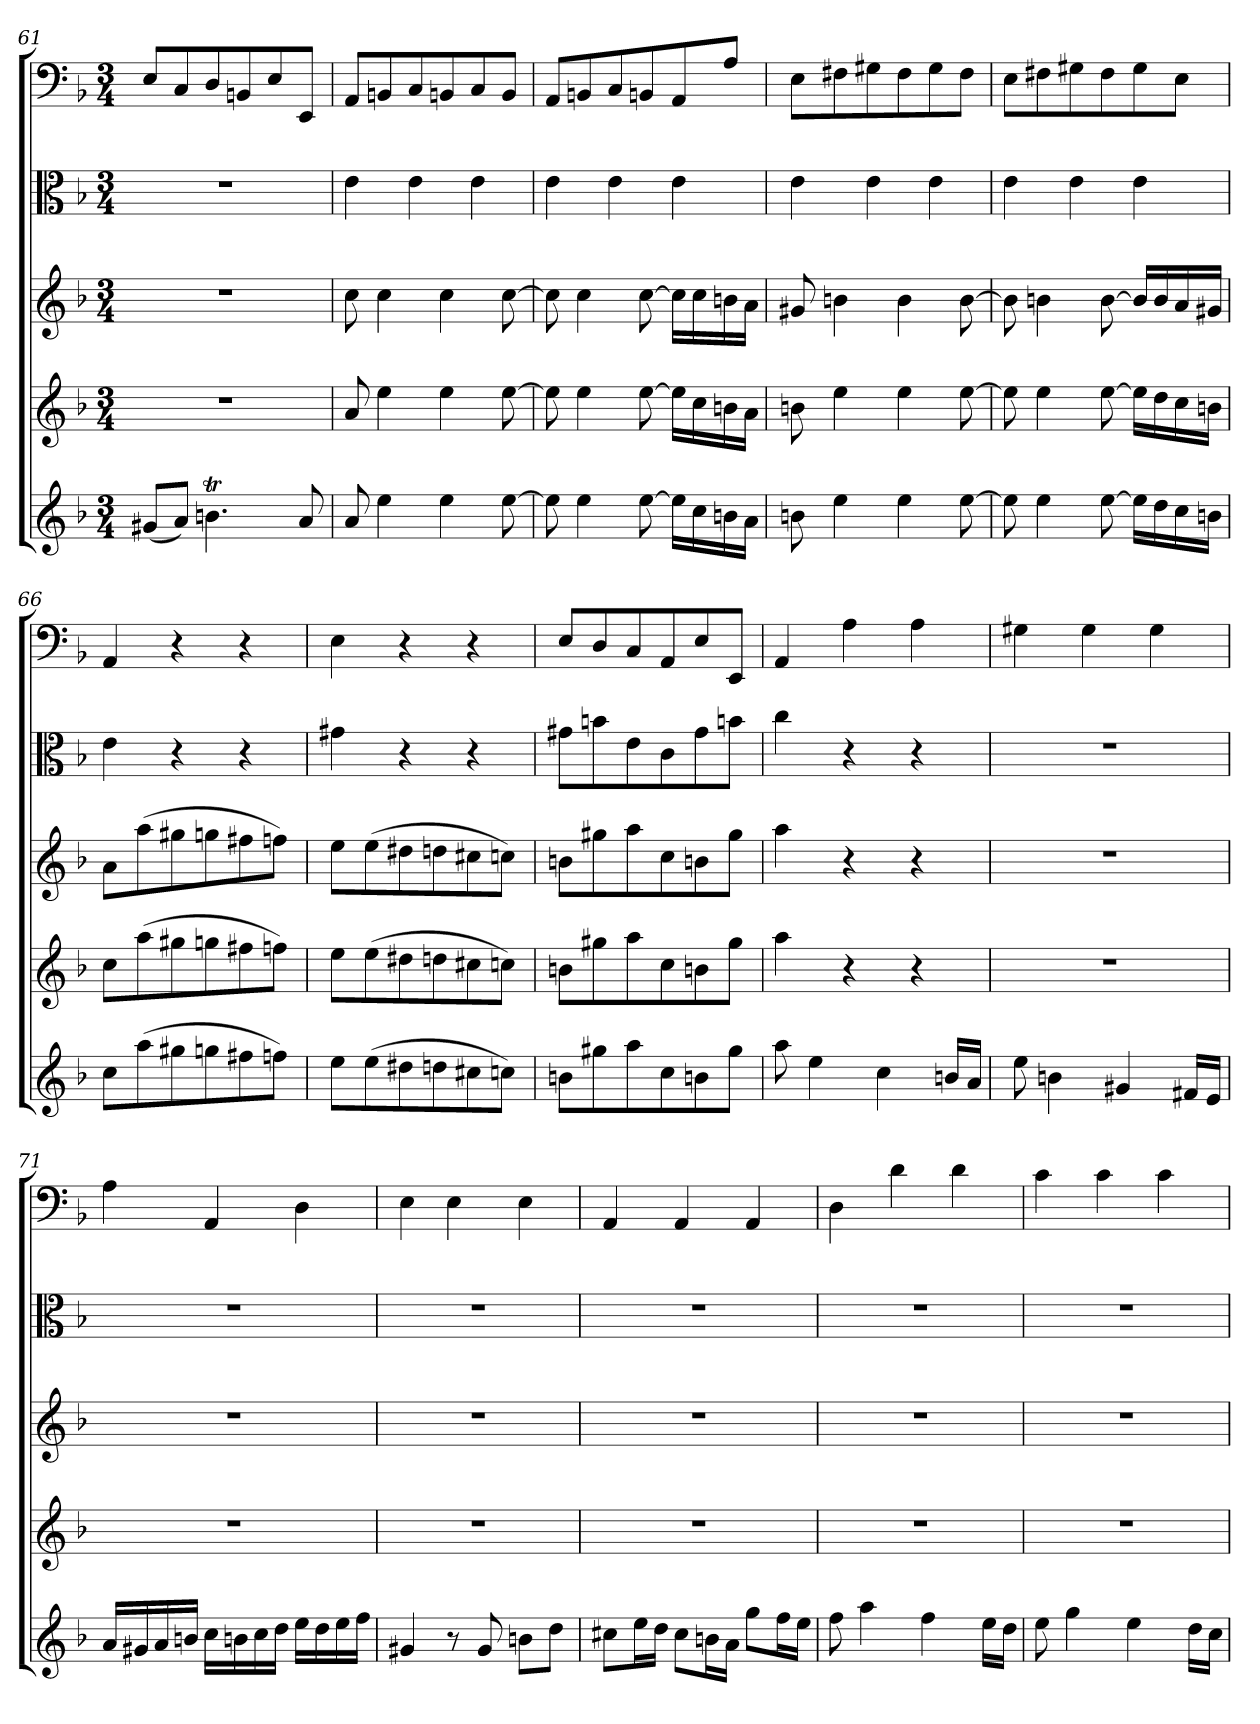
**kern	**kern	**kern	**kern	**kern
*part5	*part4	*part3	*part2	*part1
*staff5	*staff4	*staff3	*staff2	*staff1
*clefG2	*clefG2	*clefG2	*clefC3	*clefF4
*k[b-]	*k[b-]	*k[b-]	*k[b-]	*k[b-]
*d:	*d:	*d:	*d:	*d:
*M3/4	*M3/4	*M3/4	*M3/4	*M3/4
=61	=61	=61	=61	=61
(8g#X/L	2.r	2.r	2.r	8E/L
8a/J)	.	.	.	8C/
4.bnt\	.	.	.	8D/
.	.	.	.	8BBn/
.	.	.	.	8E/
8a/	.	.	.	8EE/J
=62	=62	=62	=62	=62
8a/	8a/	8cc\	4e\	8AA/L
4ee\	4ee\	4cc\	.	8BBn/
.	.	.	4e\	8C/
4ee\	4ee\	4cc\	.	8BBn/
.	.	.	4e\	8C/
[8ee\	[8ee\	[8cc\	.	8BB/J
=63	=63	=63	=63	=63
8ee\]	8ee\]	8cc\]	4e\	8AA/L
4ee\	4ee\	4cc\	.	8BBn/
.	.	.	4e\	8C/
[8ee\	[8ee\	[8cc\	.	8BBn/
16ee\LL]	16ee\LL]	16cc\LL]	4e\	8AA/
16cc\	16cc\	16cc\	.	.
16bn\	16bn\	16bn\	.	8A/J
16a\JJ	16a\JJ	16a\JJ	.	.
=64	=64	=64	=64	=64
8bn\	8bn\	8g#X/	4e\	8E\L
4ee\	4ee\	4bn\	.	8F#X\
.	.	.	4e\	8G#X\
4ee\	4ee\	4b\	.	8F#\
.	.	.	4e\	8G#\
[8ee\	[8ee\	[8b\	.	8F#\J
=65	=65	=65	=65	=65
8ee\]	8ee\]	8b\]	4e\	8E\L
4ee\	4ee\	4bn\	.	8F#X\
.	.	.	4e\	8G#X\
[8ee\	[8ee\	[8b\	.	8F#\
16ee\LL]	16ee\LL]	16b/LL]	4e\	8G#\
16dd\	16dd\	16b/	.	.
16cc\	16cc\	16a/	.	8E\J
16bn\JJ	16bn\JJ	16g#X/JJ	.	.
=66	=66	=66	=66	=66
8cc\L	8cc\L	8a\L	4e\	4AA/
(8aa\	(8aa\	(8aa\	.	.
8gg#X\	8gg#X\	8gg#X\	4r	4r
8ggn\	8ggn\	8ggn\	.	.
8ff#X\	8ff#X\	8ff#X\	4r	4r
8ffn\J)	8ffn\J)	8ffn\J)	.	.
=67	=67	=67	=67	=67
8ee\L	8ee\L	8ee\L	4g#X\	4E\
(8ee\	(8ee\	(8ee\	.	.
8dd#X\	8dd#X\	8dd#X\	4r	4r
8ddn\	8ddn\	8ddn\	.	.
8cc#X\	8cc#X\	8cc#X\	4r	4r
8ccn\J)	8ccn\J)	8ccn\J)	.	.
=68	=68	=68	=68	=68
8bn\L	8bn\L	8bn\L	8g#X\L	8E/L
8gg#X\	8gg#X\	8gg#X\	8bn\	8D/
8aa\	8aa\	8aa\	8e\	8C/
8cc\	8cc\	8cc\	8c\	8AA/
8bn\	8bn\	8bn\	8g#\	8E/
8gg#\J	8gg#\J	8gg#\J	8bn\J	8EE/J
=69	=69	=69	=69	=69
8aa\	4aa\	4aa\	4cc\	4AA/
4ee\	.	.	.	.
.	4r	4r	4r	4A\
4cc\	.	.	.	.
.	4r	4r	4r	4A\
16bn/LL	.	.	.	.
16a/JJ	.	.	.	.
=70	=70	=70	=70	=70
8ee\	2.r	2.r	2.r	4G#X\
4bn\	.	.	.	.
.	.	.	.	4G#\
4g#X/	.	.	.	.
.	.	.	.	4G#\
16f#X/LL	.	.	.	.
16e/JJ	.	.	.	.
=71	=71	=71	=71	=71
16a/LL	2.r	2.r	2.r	4A\
16g#X/	.	.	.	.
16a/	.	.	.	.
16bn/JJ	.	.	.	.
16cc\LL	.	.	.	4AA/
16bn\	.	.	.	.
16cc\	.	.	.	.
16dd\JJ	.	.	.	.
16ee\LL	.	.	.	4D\
16dd\	.	.	.	.
16ee\	.	.	.	.
16ff\JJ	.	.	.	.
=72	=72	=72	=72	=72
4g#X/	2.r	2.r	2.r	4E\
8r	.	.	.	4E\
8g#/	.	.	.	.
8bn\L	.	.	.	4E\
8dd\J	.	.	.	.
=73	=73	=73	=73	=73
8cc#X\L	2.r	2.r	2.r	4AA/
16ee\L	.	.	.	.
16dd\JJ	.	.	.	.
8cc#\L	.	.	.	4AA/
16bn\L	.	.	.	.
16a\JJ	.	.	.	.
8gg\L	.	.	.	4AA/
16ff\L	.	.	.	.
16ee\JJ	.	.	.	.
=74	=74	=74	=74	=74
8ff\	2.r	2.r	2.r	4D\
4aa\	.	.	.	.
.	.	.	.	4d\
4ff\	.	.	.	.
.	.	.	.	4d\
16ee\LL	.	.	.	.
16dd\JJ	.	.	.	.
=75	=75	=75	=75	=75
8ee\	2.r	2.r	2.r	4c\
4gg\	.	.	.	.
.	.	.	.	4c\
4ee\	.	.	.	.
.	.	.	.	4c\
16dd\LL	.	.	.	.
16cc\JJ	.	.	.	.
=	=	=	=	=
*-	*-	*-	*-	*-
